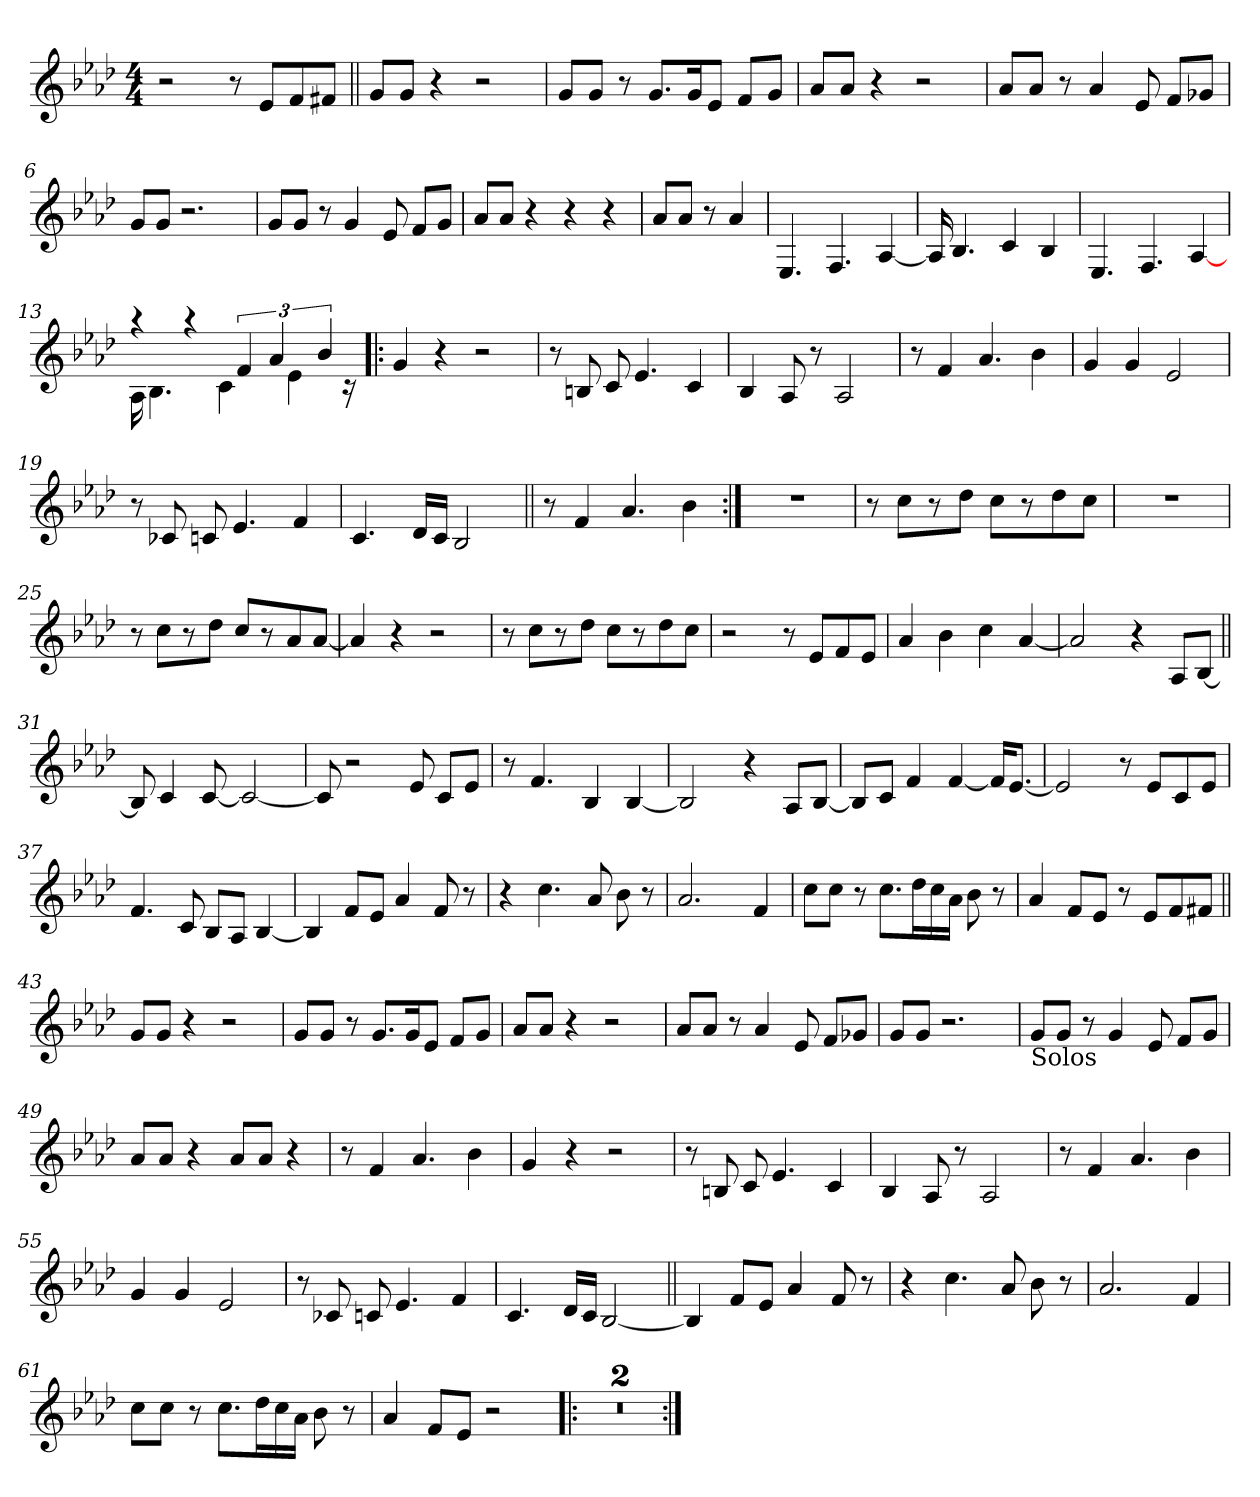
**kern
*part1
*staff1
*clefG2
*k[b-e-a-d-]
*A-:
*M4/4
=1
2r
8r
8e-/L
8f/
8f#X/J
=2||
8g/L
8g/J
4r
2r
=3
8g/L
8g/J
8r
8.g/L
16g/k
8e-/J
8f/L
8g/J
=4
8a-/L
8a-/J
4r
2r
!!LO:LB:g=z
=5
8a-/L
8a-/J
8r
4a-/
8e-/
8f/L
8g-X/J
=6
8g/L
8g/J
2.r
=7
8g/L
8g/J
8r
4g/
8e-/
8f/L
8g/J
=8
8a-/L
8a-/J
4r
4r
4r
=9
8a-/L
8a-/J
8r
4a-/
!!LO:LB:g=z
=10
4.E-/
4.F/
[4A-/
=11
16A-/]
4.B-/
4c/
4B-/
=12
4.E-/
4.F/
[4A-/
=13
*^
4raa	16A-\
.	4.B-\
4raa	.
.	4c\
6f/	.
6a-/	.
.	4e-\
6b-/	.
.	16rc
*v	*v
=14!|:
4g/
4r
2r
!!LO:LB:g=z
=15
8r
8Bn/
8c/
4.e-/
4c/
=16
4B-/
8A-/
8r
2A-/
=17
8r
4f/
4.a-/
4b-\
=18
4g/
4g/
2e-/
=19
8r
8c-X/
8cn/
4.e-/
4f/
!!LO:LB:g=z
=20
4.c/
16d-/LL
16c/JJ
2B-/
=21||
8r
4f/
4.a-/
4b-\
=22:|!
1r
=23
8r
8cc\L
8r
8dd-\J
8cc\L
8r
8dd-\
8cc\J
=24
1r
!!LO:LB:g=z
=25
8r
8cc\L
8r
8dd-\J
8cc/L
8r
8a-/
[8a-/J
=26
4a-/]
4r
2r
=27
8r
8cc\L
8r
8dd-\J
8cc\L
8r
8dd-\
8cc\J
=28
2r
8r
8e-/L
8f/
8e-/J
=29
4a-/
4b-\
4cc\
[4a-/
!!LO:LB:g=z
=30
2a-/]
4r
8A-/L
[8B-/J
=31||
8B-/]
4c/
[8c/
2c/_
=32
8c/]
2r
8e-/
8c/L
8e-/J
=33
8r
4.f/
4B-/
[4B-/
=34
2B-/]
4r
8A-/L
[8B-/J
!!LO:LB:g=z
=35
8B-/L]
8c/J
4f/
[4f/
16f/KL]
[8.e-/J
=36
2e-/]
8r
8e-/L
8c/
8e-/J
=37
4.f/
8c/
8B-/L
8A-/J
[4B-/
=38
4B-/]
8f/L
8e-/J
4a-/
8f/
8r
=39
4r
4.cc\
8a-/
8b-\
8r
!!LO:LB:g=z
=40
2.a-/
4f/
=41
8cc\L
8cc\J
8r
8.cc\L
16dd-\L
16cc\
16a-\JJ
8b-\
8r
=42
4a-/
8f/L
8e-/J
8r
8e-/L
8f/
8f#X/J
=43||
8g/L
8g/J
4r
2r
=44
8g/L
8g/J
8r
8.g/L
16g/k
8e-/J
8f/L
8g/J
!!LO:PB:g=z
=45
8a-/L
8a-/J
4r
2r
=46
8a-/L
8a-/J
8r
4a-/
8e-/
8f/L
8g-X/J
=47
8g/L
8g/J
2.r
=48
!LO:TX:b:t=Solos
8g/L
8g/J
8r
4g/
8e-/
8f/L
8g/J
=49
8a-/L
8a-/J
4r
8a-/L
8a-/J
4r
!!LO:LB:g=z
=50
8r
4f/
4.a-/
4b-\
=51
4g/
4r
2r
=52
8r
8Bn/
8c/
4.e-/
4c/
=53
4B-/
8A-/
8r
2A-/
=54
8r
4f/
4.a-/
4b-\
!!LO:LB:g=z
=55
4g/
4g/
2e-/
=56
8r
8c-X/
8cn/
4.e-/
4f/
=57
4.c/
16d-/LL
16c/JJ
[2B-/
=58||
4B-/]
8f/L
8e-/J
4a-/
8f/
8r
=59
4r
4.cc\
8a-/
8b-\
8r
!!LO:LB:g=z
=60
2.a-/
4f/
=61
8cc\L
8cc\J
8r
8.cc\L
16dd-\L
16cc\
16a-\JJ
8b-\
8r
=62
4a-/
8f/L
8e-/J
2r
=63!|:
1r
=64
1r
=:|!
*-
